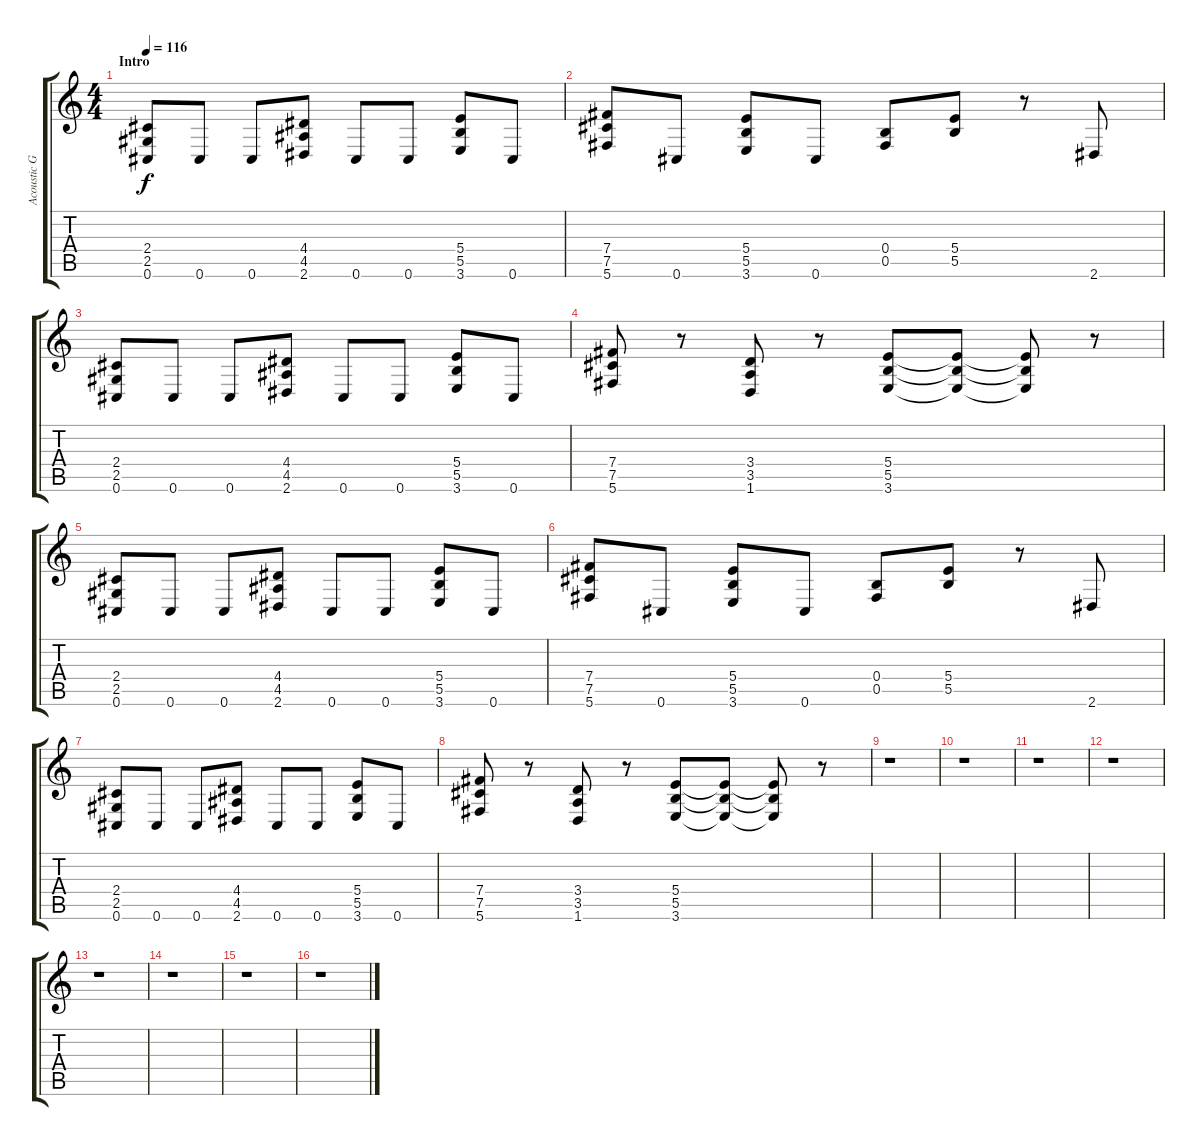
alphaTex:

\track ("Acoustic Guitar" "Acoustic G") {instrument acousticguitarsteel}
\staff {score tabs}
\tuning (Db4 Ab3 E3 B2 Gb2 Db2) {hide}
\ts (4 4)
\section ("" "Intro")
\tempo 116
\clef g2
\ks c
(2.4 2.5 0.6).8{dy f instrument acousticguitarsteel} 0.6.8 0.6.8 (4.4 4.5 2.6).8 0.6.8 0.6.8 (5.4 5.5 3.6).8 0.6.8 |
(7.4 7.5 5.6).8 0.6.8 (5.4 5.5 3.6).8 0.6.8 (0.4 0.5).8 (5.4 5.5).8 r.8 2.6.8 |
(2.4 2.5 0.6).8 0.6.8 0.6.8 (4.4 4.5 2.6).8 0.6.8 0.6.8 (5.4 5.5 3.6).8 0.6.8 |
(7.4 7.5 5.6).8 r.8 (3.4 3.5 1.6).8 r.8 (5.4 5.5 3.6).8 (5.4{t} 5.5{t} 3.6{t}).8 (5.4{t} 5.5{t} 3.6{t}).8 r.8 |
(2.4 2.5 0.6).8 0.6.8 0.6.8 (4.4 4.5 2.6).8 0.6.8 0.6.8 (5.4 5.5 3.6).8 0.6.8 |
(7.4 7.5 5.6).8 0.6.8 (5.4 5.5 3.6).8 0.6.8 (0.4 0.5).8 (5.4 5.5).8 r.8 2.6.8 |
(2.4 2.5 0.6).8 0.6.8 0.6.8 (4.4 4.5 2.6).8 0.6.8 0.6.8 (5.4 5.5 3.6).8 0.6.8 |
(7.4 7.5 5.6).8 r.8 (3.4 3.5 1.6).8 r.8 (5.4 5.5 3.6).8 (5.4{t} 5.5{t} 3.6{t}).8 (5.4{t} 5.5{t} 3.6{t}).8 r.8 |
r.1 |
r.1 |
r.1 |
r.1 |
r.1 |
r.1 |
r.1 |
r.1
